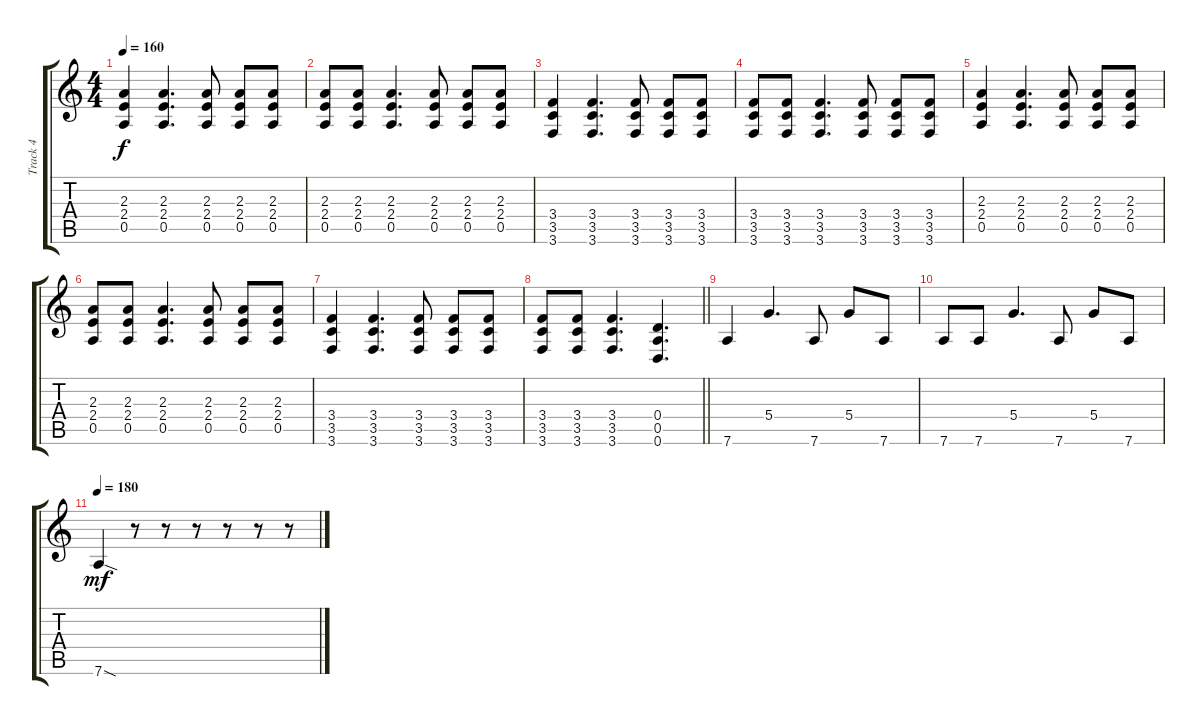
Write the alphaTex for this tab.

\track ("Track 4" "Track 4") {instrument distortionguitar}
\staff {score tabs}
\tuning (E4 B3 G3 D3 A2 D2) {hide}
\ts (4 4)
\tempo 160
\clef g2
\ks c
(2.3 2.4 0.5).4{dy f} (2.3 2.4 0.5).4{d} (2.3 2.4 0.5).8 (2.3 2.4 0.5).8 (2.3 2.4 0.5).8 |
(2.3 2.4 0.5).8 (2.3 2.4 0.5).8 (2.3 2.4 0.5).4{d} (2.3 2.4 0.5).8 (2.3 2.4 0.5).8 (2.3 2.4 0.5).8 |
(3.4 3.5 3.6).4 (3.4 3.5 3.6).4{d} (3.4 3.5 3.6).8 (3.4 3.5 3.6).8 (3.4 3.5 3.6).8 |
(3.4 3.5 3.6).8 (3.4 3.5 3.6).8 (3.4 3.5 3.6).4{d} (3.4 3.5 3.6).8 (3.4 3.5 3.6).8 (3.4 3.5 3.6).8 |
(2.3 2.4 0.5).4 (2.3 2.4 0.5).4{d} (2.3 2.4 0.5).8 (2.3 2.4 0.5).8 (2.3 2.4 0.5).8 |
(2.3 2.4 0.5).8 (2.3 2.4 0.5).8 (2.3 2.4 0.5).4{d} (2.3 2.4 0.5).8 (2.3 2.4 0.5).8 (2.3 2.4 0.5).8 |
(3.4 3.5 3.6).4 (3.4 3.5 3.6).4{d} (3.4 3.5 3.6).8 (3.4 3.5 3.6).8 (3.4 3.5 3.6).8 |
\barLineRight lightlight
(3.4 3.5 3.6).8 (3.4 3.5 3.6).8 (3.4 3.5 3.6).4{d} (0.4 0.5 0.6).4{d} |
7.6.4{volume 16} 5.4.4{d} 7.6.8 5.4.8 7.6.8 |
7.6.8 7.6.8 5.4.4{d} 7.6.8 5.4.8 7.6.8 |
\tempo 180
7.6{sod}.4{dy mf} r.8 r.8 r.8 r.8 r.8 r.8
